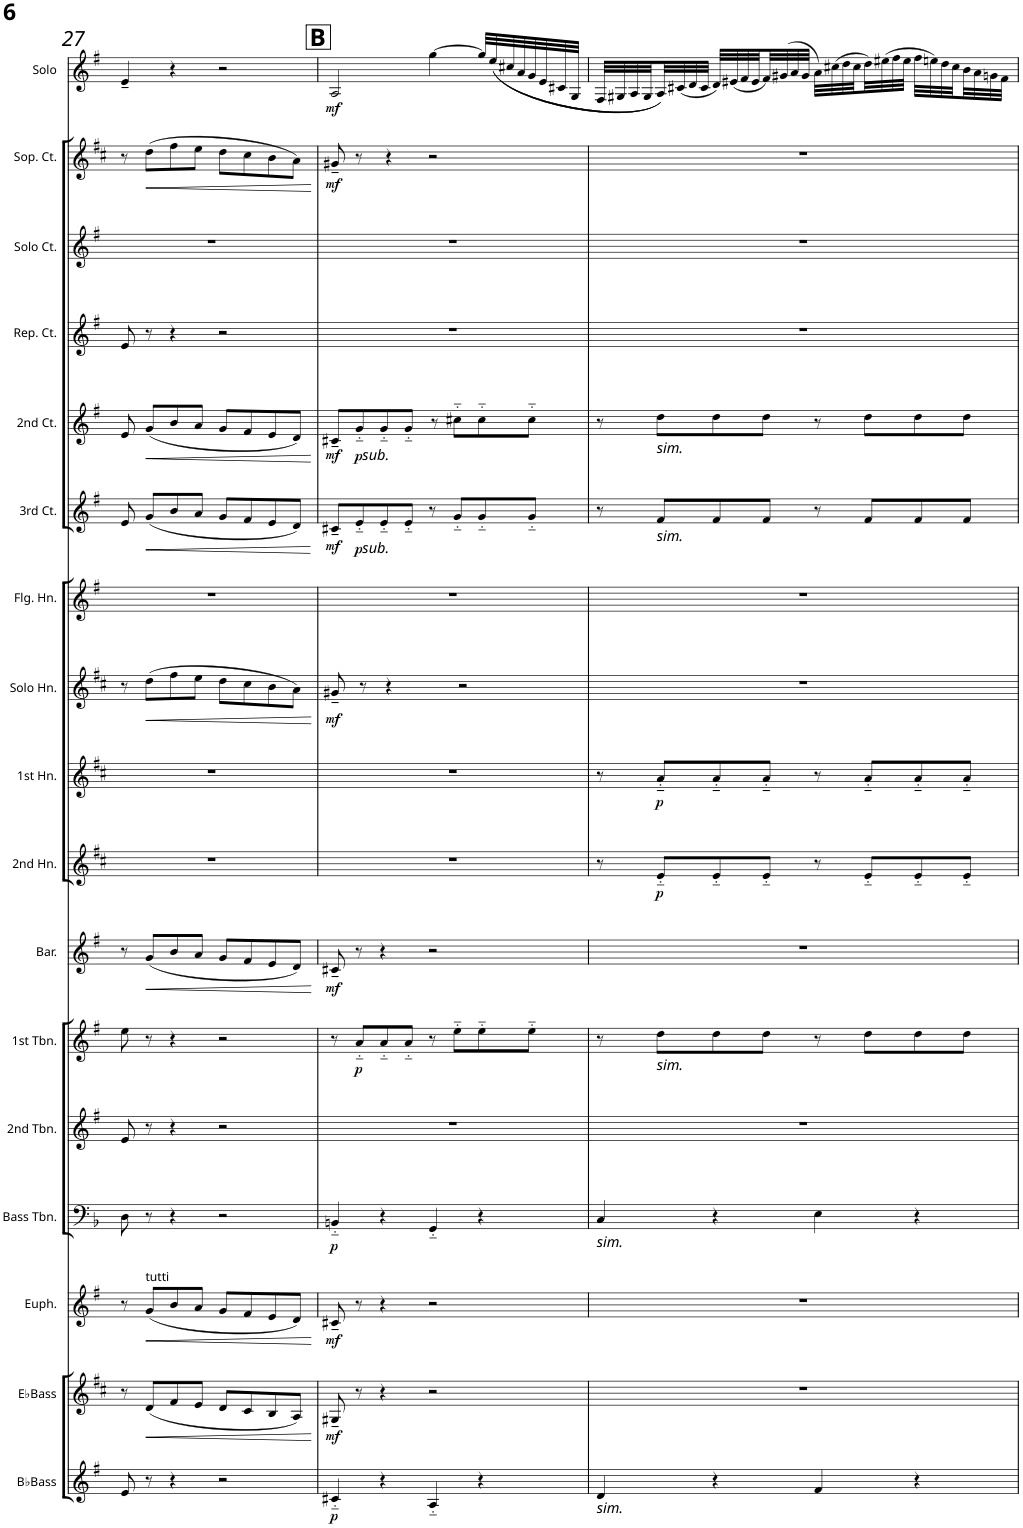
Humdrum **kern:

**kern	**dynam	**kern	**dynam	**kern	**dynam	**kern	**dynam	**kern	**kern	**dynam	**kern	**dynam	**kern	**dynam	**kern	**dynam	**kern	**dynam	**kern	**kern	**dynam	**kern	**dynam	**kern	**kern	**kern	**dynam	**kern	**dynam
*part17	*part17	*part16	*part16	*part15	*part15	*part14	*part14	*part13	*part12	*part12	*part11	*part11	*part10	*part10	*part9	*part9	*part8	*part8	*part7	*part6	*part6	*part5	*part5	*part4	*part3	*part2	*part2	*part1	*part1
*staff17	*staff17	*staff16	*staff16	*staff15	*staff15	*staff14	*staff14	*staff13	*staff12	*staff12	*staff11	*staff11	*staff10	*staff10	*staff9	*staff9	*staff8	*staff8	*staff7	*staff6	*staff6	*staff5	*staff5	*staff4	*staff3	*staff2	*staff2	*staff1	*staff1
*I"BbBass	*	*I"EbBass	*	*I"BbEuphonium	*	*I"Bass Trombone	*	*I"2nd BbTrombone	*I"1st BbTrombone	*	*I"BbBaritone	*	*I"2nd EbHorn	*	*I"1st EbHorn	*	*I"Solo EbHorn	*	*I"BbFlugelhorn	*I"3rd BbCornet	*	*I"2nd BbCornet	*	*I"BbRepiano Cornet	*I"BbSolo Cornet	*I"EbSoprano Cornet	*	*I"Soloist in Bb	*
*I'BbBass	*	*I'EbBass	*	*	*	*I'Bass Tbn.	*	*I'2nd Tbn.	*I'1st Tbn.	*	*I'Bar.	*	*I'2nd Hn.	*	*I'1st Hn.	*	*I'Solo Hn.	*	*	*I'3rd Ct.	*	*I'2nd Ct.	*	*	*	*	*	*I'Solo	*
!!LO:PB:g=z
*clefG2	*	*clefG2	*	*clefG2	*	*clefF4	*	*clefG2	*clefG2	*	*clefG2	*	*clefG2	*	*clefG2	*	*clefG2	*	*clefG2	*clefG2	*	*clefG2	*	*clefG2	*clefG2	*clefG2	*	*clefG2	*
*Trd15c26	*	*Trd12c21	*	*Trd8c14	*	*	*	*Trd8c14	*Trd8c14	*	*Trd8c14	*	*Trd5c9	*	*Trd5c9	*	*Trd5c9	*	*Trd1c2	*Trd1c2	*	*Trd1c2	*	*Trd1c2	*Trd1c2	*Trd-2c-3	*	*Trd1c2	*
*k[f#]	*	*k[f#c#]	*	*k[f#]	*	*k[b-]	*	*k[f#]	*k[f#]	*	*k[f#]	*	*k[f#c#]	*	*k[f#c#]	*	*k[f#c#]	*	*k[f#]	*k[f#]	*	*k[f#]	*	*k[f#]	*k[f#]	*k[f#c#]	*	*k[f#]	*
*M2/2	*	*M2/2	*	*M2/2	*	*M2/2	*	*M2/2	*M2/2	*	*M2/2	*	*M2/2	*	*M2/2	*	*M2/2	*	*M2/2	*M2/2	*	*M2/2	*	*M2/2	*M2/2	*M2/2	*	*M2/2	*
*met(c|)	*	*met(c|)	*	*met(c|)	*	*met(c|)	*	*met(c|)	*met(c|)	*	*met(c|)	*	*met(c|)	*	*met(c|)	*	*met(c|)	*	*met(c|)	*met(c|)	*	*met(c|)	*	*met(c|)	*met(c|)	*met(c|)	*	*met(c|)	*
=27	=27	=27	=27	=27	=27	=27	=27	=27	=27	=27	=27	=27	=27	=27	=27	=27	=27	=27	=27	=27	=27	=27	=27	=27	=27	=27	=27	=27	=27
8e/	.	8r	.	8r	.	8D\	.	8e/	8ee\	.	8r	.	1r	.	1r	.	8r	.	1r	8e/	.	8e/	.	8e/	1r	8r	.	4e~/	.
!	!	!	!	!LO:TX:a:t=tutti	!	!	!	!	!	!	!	!	!	!	!	!	!	!	!	!	!	!	!	!	!	!	!	!	!
!	!	!	!LO:HP:b	!	!LO:HP:b	!	!	!	!	!	!	!LO:HP:b	!	!	!	!	!	!LO:HP:b	!	!	!LO:HP:b	!	!LO:HP:b	!	!	!	!LO:HP:b	!	!
8r	.	(8d/L	<	(8g/L	<	8r	.	8r	8r	.	(8g/L	<	.	.	.	.	(8dd\L	<	.	(8g/L	<	(8g/L	<	8r	.	(8dd\L	<	.	.
4r	.	8f#/	.	8b/	.	4r	.	4r	4r	.	8b/	.	.	.	.	.	8ff#\	.	.	8b/	.	8b/	.	4r	.	8ff#\	.	4r	.
.	.	8e/J	.	8a/J	.	.	.	.	.	.	8a/J	.	.	.	.	.	8ee\J	.	.	8a/J	.	8a/J	.	.	.	8ee\J	.	.	.
2r	.	8d/L	.	8g/L	.	2r	.	2r	2r	.	8g/L	.	.	.	.	.	8dd\L	.	.	8g/L	.	8g/L	.	2r	.	8dd\L	.	2r	.
.	.	8c#/	.	8f#/	.	.	.	.	.	.	8f#/	.	.	.	.	.	8cc#\	.	.	8f#/	.	8f#/	.	.	.	8cc#\	.	.	.
.	.	8B/	.	8e/	.	.	.	.	.	.	8e/	.	.	.	.	.	8b\	.	.	8e/	.	8e/	.	.	.	8b\	.	.	.
.	.	8A/J)	.	8d/J)	.	.	.	.	.	.	8d/J)	.	.	.	.	.	8a\J)	.	.	8d/J)	.	8d/J)	.	.	.	8a\J)	.	.	.
.	.	.	[	.	[	.	.	.	.	.	.	[	.	.	.	.	.	[	.	.	[	.	[	.	.	.	[	.	.
!!LO:REH:place=s1:a:B:cj:fs=20:t=B
=28	=28	=28	=28	=28	=28	=28	=28	=28	=28	=28	=28	=28	=28	=28	=28	=28	=28	=28	=28	=28	=28	=28	=28	=28	=28	=28	=28	=28	=28
!	!LO:DY:b	!	!LO:DY:b	!	!LO:DY:b	!	!LO:DY:b	!	!	!	!	!LO:DY:b	!	!	!	!	!	!LO:DY:b	!	!	!LO:DY:b	!	!LO:DY:b	!	!	!	!LO:DY:b	!	!LO:DY:b
4c#X/	p	8G#X~/	mf	8c#X~/	mf	4BBn/	p	1r	8r	.	8c#X~/	mf	1r	.	1r	.	8g#X~/	mf	1r	8c#X~/L	mf	8c#X~/L	mf	1r	1r	8g#X~/	mf	2A/	mf
!	!	!	!	!	!	!	!	!	!	!LO:DY:b	!	!	!	!	!	!	!	!	!	!	!LO:DY:b	!	!	!	!	!	!	!	!
!	!	!	!	!	!	!	!	!	!	!	!	!	!	!	!	!	!	!	!	!	!LO:DY:n=1:b	!	!LO:DY:b	!	!	!	!	!	!
!	!	!	!	!	!	!	!	!	!	!	!	!	!	!	!	!	!	!	!	!	!	!	!LO:DY:n=1:b	!	!	!	!	!	!
.	.	8r	.	8r	.	.	.	.	8a/L	p	8r	.	.	.	.	.	8r	.	.	8e/	p other-dynamics	8g/	p other-dynamics	.	.	8r	.	.	.
4r	.	4r	.	4r	.	4r	.	.	8a/	.	4r	.	.	.	.	.	4r	.	.	8e/	.	8g/	.	.	.	4r	.	.	.
.	.	.	.	.	.	.	.	.	8a/J	.	.	.	.	.	.	.	.	.	.	8e/J	.	8g/J	.	.	.	.	.	.	.
4A/	.	2r	.	2r	.	4GG/	.	.	8r	.	2r	.	.	.	.	.	2r	.	.	8r	.	8r	.	.	.	2r	.	[4gg\	.
.	.	.	.	.	.	.	.	.	8ee\L	.	.	.	.	.	.	.	.	.	.	8g/L	.	8cc#X\L	.	.	.	.	.	.	.
4r	.	.	.	.	.	4r	.	.	8ee\	.	.	.	.	.	.	.	.	.	.	8g/	.	8cc#\	.	.	.	.	.	32gg/LLL]	.
.	.	.	.	.	.	.	.	.	.	.	.	.	.	.	.	.	.	.	.	.	.	.	.	.	.	.	.	((32ee/	.
.	.	.	.	.	.	.	.	.	.	.	.	.	.	.	.	.	.	.	.	.	.	.	.	.	.	.	.	32cc#X/	.
.	.	.	.	.	.	.	.	.	.	.	.	.	.	.	.	.	.	.	.	.	.	.	.	.	.	.	.	32a/	.
.	.	.	.	.	.	.	.	.	8ee\J	.	.	.	.	.	.	.	.	.	.	8g/J	.	8cc#\J	.	.	.	.	.	32g/	.
.	.	.	.	.	.	.	.	.	.	.	.	.	.	.	.	.	.	.	.	.	.	.	.	.	.	.	.	32e/	.
.	.	.	.	.	.	.	.	.	.	.	.	.	.	.	.	.	.	.	.	.	.	.	.	.	.	.	.	32c#X/	.
.	.	.	.	.	.	.	.	.	.	.	.	.	.	.	.	.	.	.	.	.	.	.	.	.	.	.	.	32G/JJJ	.
=29	=29	=29	=29	=29	=29	=29	=29	=29	=29	=29	=29	=29	=29	=29	=29	=29	=29	=29	=29	=29	=29	=29	=29	=29	=29	=29	=29	=29	=29
!	!	!	!	!	!	!LO:TX:b:i:t=sim.	!	!	!	!	!	!	!	!	!	!	!	!	!	!	!	!	!	!	!	!	!	!	!
!LO:TX:b:i:t=sim.	!	!	!	!	!	!	!	!	!	!	!	!	!	!	!	!	!	!	!	!	!	!	!	!	!	!	!	!	!
4d/	.	1r	.	1r	.	4C/	.	1r	8r	.	1r	.	8r	.	8r	.	1r	.	1r	8r	.	8r	.	1r	1r	1r	.	32F#/LLL	.
.	.	.	.	.	.	.	.	.	.	.	.	.	.	.	.	.	.	.	.	.	.	.	.	.	.	.	.	32G#X/	.
.	.	.	.	.	.	.	.	.	.	.	.	.	.	.	.	.	.	.	.	.	.	.	.	.	.	.	.	32A/	.
.	.	.	.	.	.	.	.	.	.	.	.	.	.	.	.	.	.	.	.	.	.	.	.	.	.	.	.	32G#/	.
!	!	!	!	!	!	!	!	!	!	!	!	!	!	!	!	!	!	!	!	!	!	!LO:TX:b:i:t=sim.	!	!	!	!	!	!	!
!	!	!	!	!	!	!	!	!	!	!	!	!	!	!	!	!	!	!	!	!LO:TX:b:i:t=sim.	!	!	!	!	!	!	!	!	!
!	!	!	!	!	!	!	!	!	!LO:TX:b:i:t=sim.	!	!	!	!	!	!	!	!	!	!	!	!	!	!	!	!	!	!	!	!
!	!	!	!	!	!	!	!	!	!	!	!	!	!	!LO:DY:b	!	!LO:DY:b	!	!	!	!	!	!	!	!	!	!	!	!	!
.	.	.	.	.	.	.	.	.	8dd\L	.	.	.	8e/L	p	8a'~/L	p	.	.	.	8f#/L	.	8dd\L	.	.	.	.	.	32A/))	.
.	.	.	.	.	.	.	.	.	.	.	.	.	.	.	.	.	.	.	.	.	.	.	.	.	.	.	.	(32c#X/	.
.	.	.	.	.	.	.	.	.	.	.	.	.	.	.	.	.	.	.	.	.	.	.	.	.	.	.	.	32d/	.
.	.	.	.	.	.	.	.	.	.	.	.	.	.	.	.	.	.	.	.	.	.	.	.	.	.	.	.	32c#/JJJ	.
4r	.	.	.	.	.	4r	.	.	8dd\	.	.	.	8e/	.	8a'~/	.	.	.	.	8f#/	.	8dd\	.	.	.	.	.	32d/LLL)	.
.	.	.	.	.	.	.	.	.	.	.	.	.	.	.	.	.	.	.	.	.	.	.	.	.	.	.	.	(32e#X/	.
.	.	.	.	.	.	.	.	.	.	.	.	.	.	.	.	.	.	.	.	.	.	.	.	.	.	.	.	32f#/	.
.	.	.	.	.	.	.	.	.	.	.	.	.	.	.	.	.	.	.	.	.	.	.	.	.	.	.	.	32e#/	.
.	.	.	.	.	.	.	.	.	8dd\J	.	.	.	8e/J	.	8a'~/J	.	.	.	.	8f#/J	.	8dd\J	.	.	.	.	.	32f#/)	.
.	.	.	.	.	.	.	.	.	.	.	.	.	.	.	.	.	.	.	.	.	.	.	.	.	.	.	.	(32g#X/	.
.	.	.	.	.	.	.	.	.	.	.	.	.	.	.	.	.	.	.	.	.	.	.	.	.	.	.	.	32a/	.
.	.	.	.	.	.	.	.	.	.	.	.	.	.	.	.	.	.	.	.	.	.	.	.	.	.	.	.	32g#/JJJ	.
4f#/	.	.	.	.	.	4E\	.	.	8r	.	.	.	8r	.	8r	.	.	.	.	8r	.	8r	.	.	.	.	.	32a\LLL)	.
.	.	.	.	.	.	.	.	.	.	.	.	.	.	.	.	.	.	.	.	.	.	.	.	.	.	.	.	(32cc#X\	.
.	.	.	.	.	.	.	.	.	.	.	.	.	.	.	.	.	.	.	.	.	.	.	.	.	.	.	.	32dd\	.
.	.	.	.	.	.	.	.	.	.	.	.	.	.	.	.	.	.	.	.	.	.	.	.	.	.	.	.	32cc#\	.
.	.	.	.	.	.	.	.	.	8dd\L	.	.	.	8e/L	.	8a'~/L	.	.	.	.	8f#/L	.	8dd\L	.	.	.	.	.	32dd\)	.
.	.	.	.	.	.	.	.	.	.	.	.	.	.	.	.	.	.	.	.	.	.	.	.	.	.	.	.	(32ee#X\	.
.	.	.	.	.	.	.	.	.	.	.	.	.	.	.	.	.	.	.	.	.	.	.	.	.	.	.	.	32ff#\	.
.	.	.	.	.	.	.	.	.	.	.	.	.	.	.	.	.	.	.	.	.	.	.	.	.	.	.	.	32ee#\JJJ	.
4r	.	.	.	.	.	4r	.	.	8dd\	.	.	.	8e/	.	8a'~/	.	.	.	.	8f#/	.	8dd\	.	.	.	.	.	32ff#\LLL	.
.	.	.	.	.	.	.	.	.	.	.	.	.	.	.	.	.	.	.	.	.	.	.	.	.	.	.	.	32een\)	.
.	.	.	.	.	.	.	.	.	.	.	.	.	.	.	.	.	.	.	.	.	.	.	.	.	.	.	.	32dd\	.
.	.	.	.	.	.	.	.	.	.	.	.	.	.	.	.	.	.	.	.	.	.	.	.	.	.	.	.	32cc#\	.
.	.	.	.	.	.	.	.	.	8dd\J	.	.	.	8e/J	.	8a'~/J	.	.	.	.	8f#/J	.	8dd\J	.	.	.	.	.	32b\	.
.	.	.	.	.	.	.	.	.	.	.	.	.	.	.	.	.	.	.	.	.	.	.	.	.	.	.	.	32a\	.
.	.	.	.	.	.	.	.	.	.	.	.	.	.	.	.	.	.	.	.	.	.	.	.	.	.	.	.	32gn\	.
.	.	.	.	.	.	.	.	.	.	.	.	.	.	.	.	.	.	.	.	.	.	.	.	.	.	.	.	32f#\JJJ	.
=	=	=	=	=	=	=	=	=	=	=	=	=	=	=	=	=	=	=	=	=	=	=	=	=	=	=	=	=	=
*-	*-	*-	*-	*-	*-	*-	*-	*-	*-	*-	*-	*-	*-	*-	*-	*-	*-	*-	*-	*-	*-	*-	*-	*-	*-	*-	*-	*-	*-
